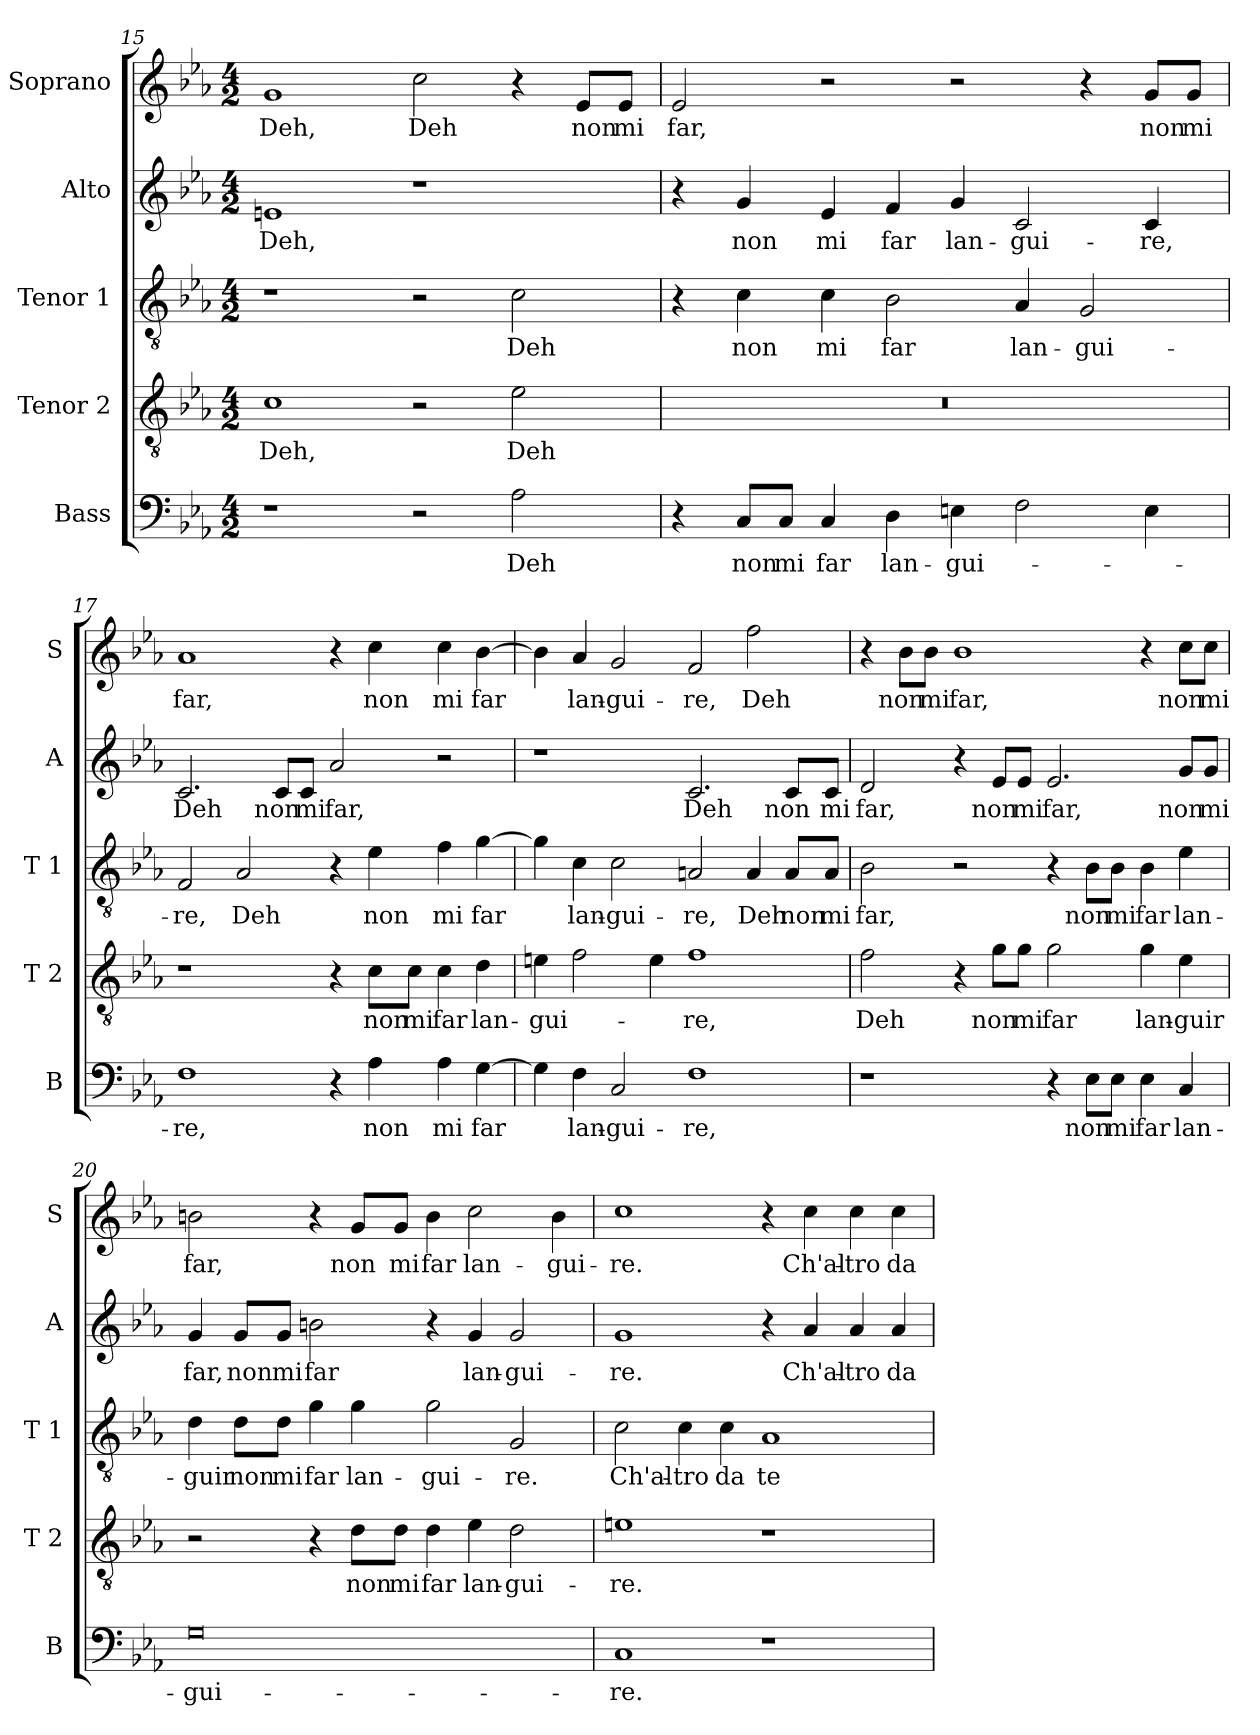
**kern	**text	**kern	**text	**kern	**text	**kern	**text	**kern	**text
*part5	*part5	*part4	*part4	*part3	*part3	*part2	*part2	*part1	*part1
*staff5	*staff5	*staff4	*staff4	*staff3	*staff3	*staff2	*staff2	*staff1	*staff1
*I"Bass	*	*I"Tenor 2	*	*I"Tenor 1	*	*I"Alto	*	*I"Soprano	*
*I'B	*	*I'T 2	*	*I'T 1	*	*I'A	*	*I'S	*
*clefF4	*	*clefGv2	*	*clefGv2	*	*clefG2	*	*clefG2	*
*k[b-e-a-]	*	*k[b-e-a-]	*	*k[b-e-a-]	*	*k[b-e-a-]	*	*k[b-e-a-]	*
*E-:	*	*E-:	*	*E-:	*	*E-:	*	*E-:	*
*M4/2	*	*M4/2	*	*M4/2	*	*M4/2	*	*M4/2	*
=15	=15	=15	=15	=15	=15	=15	=15	=15	=15
!	!	!	!LO:LY:b	!	!	!	!LO:LY:b	!	!LO:LY:b
1r	.	1c	Deh,	1r	.	1en	Deh,	1g	Deh,
!	!	!	!	!	!	!	!	!	!LO:LY:b
2r	.	2r	.	2r	.	1r	.	2cc\	Deh
!	!LO:LY:b	!	!LO:LY:b	!	!LO:LY:b	!	!	!	!
2A-\	Deh	2e-\	Deh	2c\	Deh	.	.	4r	.
!	!	!	!	!	!	!	!	!	!LO:LY:b
.	.	.	.	.	.	.	.	8e-/L	non
!	!	!	!	!	!	!	!	!	!LO:LY:b
.	.	.	.	.	.	.	.	8e-/J	mi
!!LO:PB:g=z
=16	=16	=16	=16	=16	=16	=16	=16	=16	=16
!	!	!	!	!	!	!	!	!	!LO:LY:b
4r	.	0r	.	4r	.	4r	.	2e-/	far,
!	!LO:LY:b	!	!	!	!LO:LY:b	!	!LO:LY:b	!	!
8C/L	non	.	.	4c\	non	4g/	non	.	.
!	!LO:LY:b	!	!	!	!	!	!	!	!
8C/J	mi	.	.	.	.	.	.	.	.
!	!LO:LY:b	!	!	!	!LO:LY:b	!	!LO:LY:b	!	!
4C/	far	.	.	4c\	mi	4e-/	mi	2r	.
!	!LO:LY:b	!	!	!	!LO:LY:b	!	!LO:LY:b	!	!
4D\	lan-	.	.	2B-\	far	4f/	far	.	.
!	!LO:LY:b	!	!	!	!	!	!LO:LY:b	!	!
4En\	-gui-	.	.	.	.	4g/	lan-	2r	.
!	!	!	!	!	!LO:LY:b	!	!LO:LY:b	!	!
2F\	.	.	.	4A-/	lan-	2c/	-gui-	.	.
!	!	!	!	!	!LO:LY:b	!	!	!	!
.	.	.	.	2G/	-gui-	.	.	4r	.
!	!	!	!	!	!	!	!LO:LY:b	!	!LO:LY:b
4E\	.	.	.	.	.	4c/	-re,	8g/L	non
!	!	!	!	!	!	!	!	!	!LO:LY:b
.	.	.	.	.	.	.	.	8g/J	mi
=17	=17	=17	=17	=17	=17	=17	=17	=17	=17
!	!LO:LY:b	!	!	!	!LO:LY:b	!	!LO:LY:b	!	!LO:LY:b
1F	-re,	1r	.	2F/	-re,	2.c/	Deh	1a-	far,
!	!	!	!	!	!LO:LY:b	!	!	!	!
.	.	.	.	2A-/	Deh	.	.	.	.
!	!	!	!	!	!	!	!LO:LY:b	!	!
.	.	.	.	.	.	8c/L	non	.	.
!	!	!	!	!	!	!	!LO:LY:b	!	!
.	.	.	.	.	.	8c/J	mi	.	.
!	!	!	!	!	!	!	!LO:LY:b	!	!
4r	.	4r	.	4r	.	2a-/	far,	4r	.
!	!LO:LY:b	!	!LO:LY:b	!	!LO:LY:b	!	!	!	!LO:LY:b
4A-\	non	8c\L	non	4e-\	non	.	.	4cc\	non
!	!	!	!LO:LY:b	!	!	!	!	!	!
.	.	8c\J	mi	.	.	.	.	.	.
!	!LO:LY:b	!	!LO:LY:b	!	!LO:LY:b	!	!	!	!LO:LY:b
4A-\	mi	4c\	far	4f\	mi	2r	.	4cc\	mi
!	!LO:LY:b	!	!LO:LY:b	!	!LO:LY:b	!	!	!	!LO:LY:b
[4G\	far	4d\	lan-	[4g\	far	.	.	[4b-\	far
=18	=18	=18	=18	=18	=18	=18	=18	=18	=18
!	!	!	!LO:LY:b	!	!	!	!	!	!
4G\]	.	4en\	-gui-	4g\]	.	1r	.	4b-\]	.
!	!LO:LY:b	!	!	!	!LO:LY:b	!	!	!	!LO:LY:b
4F\	lan-	2f\	.	4c\	lan-	.	.	4a-/	lan-
!	!LO:LY:b	!	!	!	!LO:LY:b	!	!	!	!LO:LY:b
2C/	-gui-	.	.	2c\	-gui-	.	.	2g/	-gui-
.	.	4e\	.	.	.	.	.	.	.
!	!LO:LY:b	!	!LO:LY:b	!	!LO:LY:b	!	!LO:LY:b	!	!LO:LY:b
1F	-re,	1f	-re,	2An/	-re,	2.c/	Deh	2f/	-re,
!	!	!	!	!	!LO:LY:b	!	!	!	!LO:LY:b
.	.	.	.	4A/	Deh	.	.	2ff\	Deh
!	!	!	!	!	!LO:LY:b	!	!LO:LY:b	!	!
.	.	.	.	8A/L	non	8c/L	non	.	.
!	!	!	!	!	!LO:LY:b	!	!LO:LY:b	!	!
.	.	.	.	8A/J	mi	8c/J	mi	.	.
!!LO:LB:g=z
=19	=19	=19	=19	=19	=19	=19	=19	=19	=19
!	!	!	!LO:LY:b	!	!LO:LY:b	!	!LO:LY:b	!	!
1r	.	2f\	Deh	2B-\	far,	2d/	far,	4r	.
!	!	!	!	!	!	!	!	!	!LO:LY:b
.	.	.	.	.	.	.	.	8b-\L	non
!	!	!	!	!	!	!	!	!	!LO:LY:b
.	.	.	.	.	.	.	.	8b-\J	mi
!	!	!	!	!	!	!	!	!	!LO:LY:b
.	.	4r	.	2r	.	4r	.	1b-	far,
!	!	!	!LO:LY:b	!	!	!	!LO:LY:b	!	!
.	.	8g\L	non	.	.	8e-/L	non	.	.
!	!	!	!LO:LY:b	!	!	!	!LO:LY:b	!	!
.	.	8g\J	mi	.	.	8e-/J	mi	.	.
!	!	!	!LO:LY:b	!	!	!	!LO:LY:b	!	!
4r	.	2g\	far	4r	.	2.e-/	far,	.	.
!	!LO:LY:b	!	!	!	!LO:LY:b	!	!	!	!
8E-\L	non	.	.	8B-\L	non	.	.	.	.
!	!LO:LY:b	!	!	!	!LO:LY:b	!	!	!	!
8E-\J	mi	.	.	8B-\J	mi	.	.	.	.
!	!LO:LY:b	!	!LO:LY:b	!	!LO:LY:b	!	!	!	!
4E-\	far	4g\	lan-	4B-\	far	.	.	4r	.
!	!LO:LY:b	!	!LO:LY:b	!	!LO:LY:b	!	!LO:LY:b	!	!LO:LY:b
4C/	lan-	4e-\	-guir	4e-\	lan-	8g/L	non	8cc\L	non
!	!	!	!	!	!	!	!LO:LY:b	!	!LO:LY:b
.	.	.	.	.	.	8g/J	mi	8cc\J	mi
=20	=20	=20	=20	=20	=20	=20	=20	=20	=20
!	!LO:LY:b	!	!	!	!LO:LY:b	!	!LO:LY:b	!	!LO:LY:b
0G	-gui-	2r	.	4d\	-guir	4g/	far,	2bn\	far,
!	!	!	!	!	!LO:LY:b	!	!LO:LY:b	!	!
.	.	.	.	8d\L	non	8g/L	non	.	.
!	!	!	!	!	!LO:LY:b	!	!LO:LY:b	!	!
.	.	.	.	8d\J	mi	8g/J	mi	.	.
!	!	!	!	!	!LO:LY:b	!	!LO:LY:b	!	!
.	.	4r	.	4g\	far	2bn\	far	4r	.
!	!	!	!LO:LY:b	!	!LO:LY:b	!	!	!	!LO:LY:b
.	.	8d\L	non	4g\	lan-	.	.	8g/L	non
!	!	!	!LO:LY:b	!	!	!	!	!	!LO:LY:b
.	.	8d\J	mi	.	.	.	.	8g/J	mi
!	!	!	!LO:LY:b	!	!LO:LY:b	!	!	!	!LO:LY:b
.	.	4d\	far	2g\	-gui-	4r	.	4b\	far
!	!	!	!LO:LY:b	!	!	!	!LO:LY:b	!	!LO:LY:b
.	.	4e-\	lan-	.	.	4g/	lan-	2cc\	lan-
!	!	!	!LO:LY:b	!	!LO:LY:b	!	!LO:LY:b	!	!
.	.	2d\	-gui-	2G/	-re.	2g/	-gui-	.	.
!	!	!	!	!	!	!	!	!	!LO:LY:b
.	.	.	.	.	.	.	.	4b\	-gui-
!!LO:LB:g=z
=21	=21	=21	=21	=21	=21	=21	=21	=21	=21
!	!LO:LY:b	!	!LO:LY:b	!	!LO:LY:b	!	!LO:LY:b	!	!LO:LY:b
1C	-re.	1en	-re.	2c\	Ch'al-	1g	-re.	1cc	-re.
!	!	!	!	!	!LO:LY:b	!	!	!	!
.	.	.	.	4c\	-tro	.	.	.	.
!	!	!	!	!	!LO:LY:b	!	!	!	!
.	.	.	.	4c\	da	.	.	.	.
!	!	!	!	!	!LO:LY:b	!	!	!	!
1r	.	1r	.	1A-	te	4r	.	4r	.
!	!	!	!	!	!	!	!LO:LY:b	!	!LO:LY:b
.	.	.	.	.	.	4a-/	Ch'al-	4cc\	Ch'al-
!	!	!	!	!	!	!	!LO:LY:b	!	!LO:LY:b
.	.	.	.	.	.	4a-/	-tro	4cc\	-tro
!	!	!	!	!	!	!	!LO:LY:b	!	!LO:LY:b
.	.	.	.	.	.	4a-/	da	4cc\	da
=	=	=	=	=	=	=	=	=	=
*-	*-	*-	*-	*-	*-	*-	*-	*-	*-
